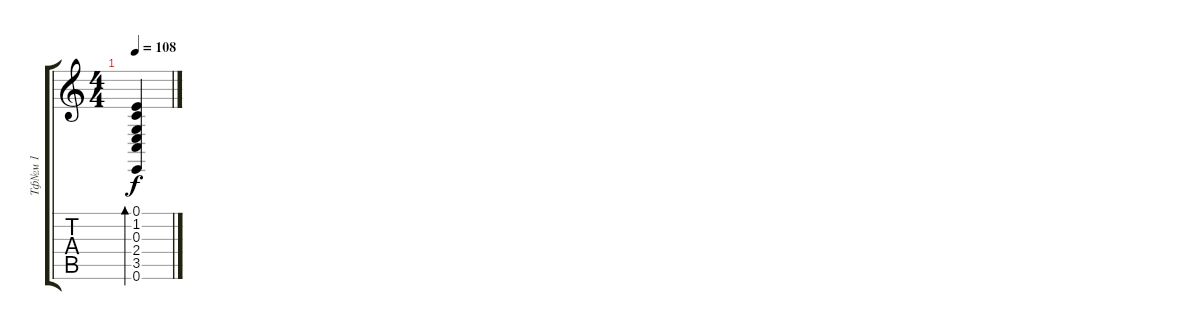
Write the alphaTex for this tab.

\track ("Тф№м 1" "Тф№м 1") {instrument churchorgan}
\staff {score tabs}
\tuning (E4 B3 G3 D3 A2 E2) {hide}
\ts (4 4)
\tempo 108
\clef g2
\ks c
(0.1 1.2 0.3 2.4 3.5 0.6).4{bd 480 dy f}
